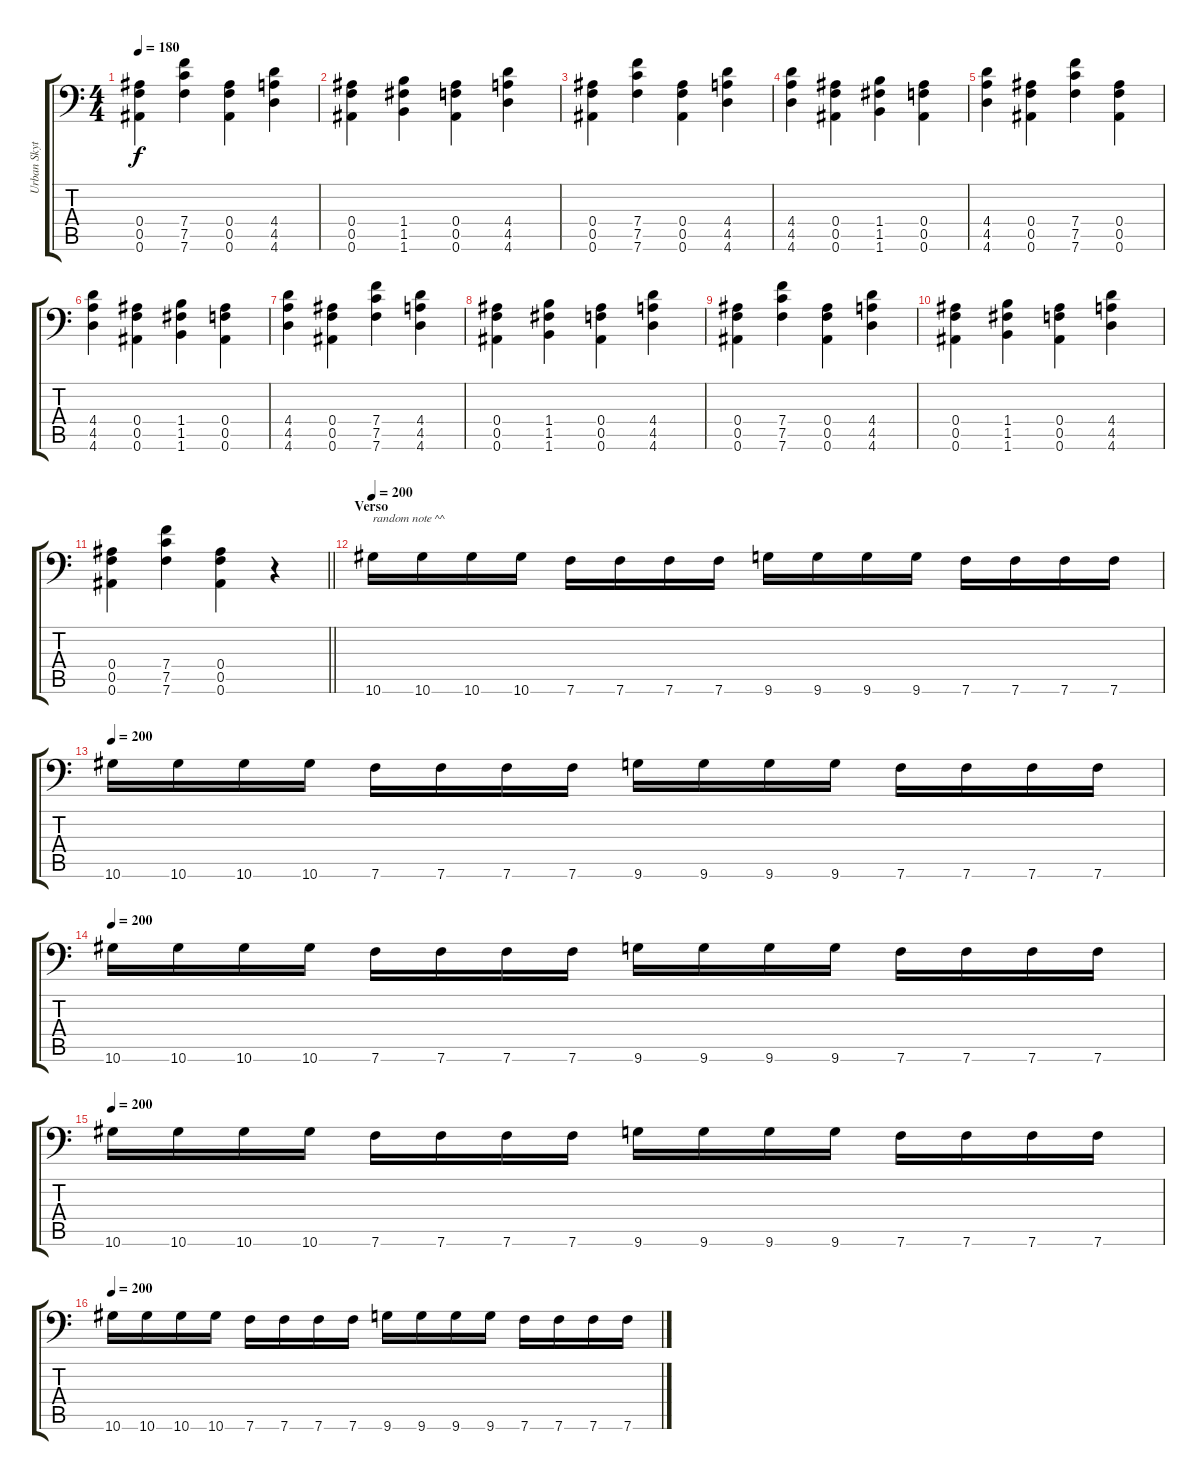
\track ("Urban Skytt" "Urban Skyt") {instrument overdrivenguitar}
\staff {score tabs}
\tuning (C4 G3 Eb3 Bb2 F2 Bb1) {hide}
\ts (4 4)
\tempo 180
\clef f4
\ks c
(0.4 0.5 0.6).4{dy f} (7.4 7.5 7.6).4 (0.4 0.5 0.6).4 (4.4 4.5 4.6).4 |
(0.4 0.5 0.6).4 (1.4 1.5 1.6).4 (0.4 0.5 0.6).4 (4.4 4.5 4.6).4 |
(0.4 0.5 0.6).4 (7.4 7.5 7.6).4 (0.4 0.5 0.6).4 (4.4 4.5 4.6).4 |
(4.4 4.5 4.6).4 (0.4 0.5 0.6).4 (1.4 1.5 1.6).4 (0.4 0.5 0.6).4 |
(4.4 4.5 4.6).4 (0.4 0.5 0.6).4 (7.4 7.5 7.6).4 (0.4 0.5 0.6).4 |
(4.4 4.5 4.6).4 (0.4 0.5 0.6).4 (1.4 1.5 1.6).4 (0.4 0.5 0.6).4 |
(4.4 4.5 4.6).4 (0.4 0.5 0.6).4 (7.4 7.5 7.6).4 (4.4 4.5 4.6).4 |
(0.4 0.5 0.6).4 (1.4 1.5 1.6).4 (0.4 0.5 0.6).4 (4.4 4.5 4.6).4 |
(0.4 0.5 0.6).4 (7.4 7.5 7.6).4 (0.4 0.5 0.6).4 (4.4 4.5 4.6).4 |
(0.4 0.5 0.6).4 (1.4 1.5 1.6).4 (0.4 0.5 0.6).4 (4.4 4.5 4.6).4 |
\barLineRight lightlight
(0.4 0.5 0.6).4 (7.4 7.5 7.6).4 (0.4 0.5 0.6).4 r.4 |
\section ("" "Verso")
\tempo 200
10.6.16{txt "random note ^^"} 10.6.16 10.6.16 10.6.16 7.6.16 7.6.16 7.6.16 7.6.16 9.6.16 9.6.16 9.6.16 9.6.16 7.6.16 7.6.16 7.6.16 7.6.16 |
\tempo 200
10.6.16 10.6.16 10.6.16 10.6.16 7.6.16 7.6.16 7.6.16 7.6.16 9.6.16 9.6.16 9.6.16 9.6.16 7.6.16 7.6.16 7.6.16 7.6.16 |
\tempo 200
10.6.16 10.6.16 10.6.16 10.6.16 7.6.16 7.6.16 7.6.16 7.6.16 9.6.16 9.6.16 9.6.16 9.6.16 7.6.16 7.6.16 7.6.16 7.6.16 |
\tempo 200
10.6.16 10.6.16 10.6.16 10.6.16 7.6.16 7.6.16 7.6.16 7.6.16 9.6.16 9.6.16 9.6.16 9.6.16 7.6.16 7.6.16 7.6.16 7.6.16 |
\tempo 200
10.6.16 10.6.16 10.6.16 10.6.16 7.6.16 7.6.16 7.6.16 7.6.16 9.6.16 9.6.16 9.6.16 9.6.16 7.6.16 7.6.16 7.6.16 7.6.16
